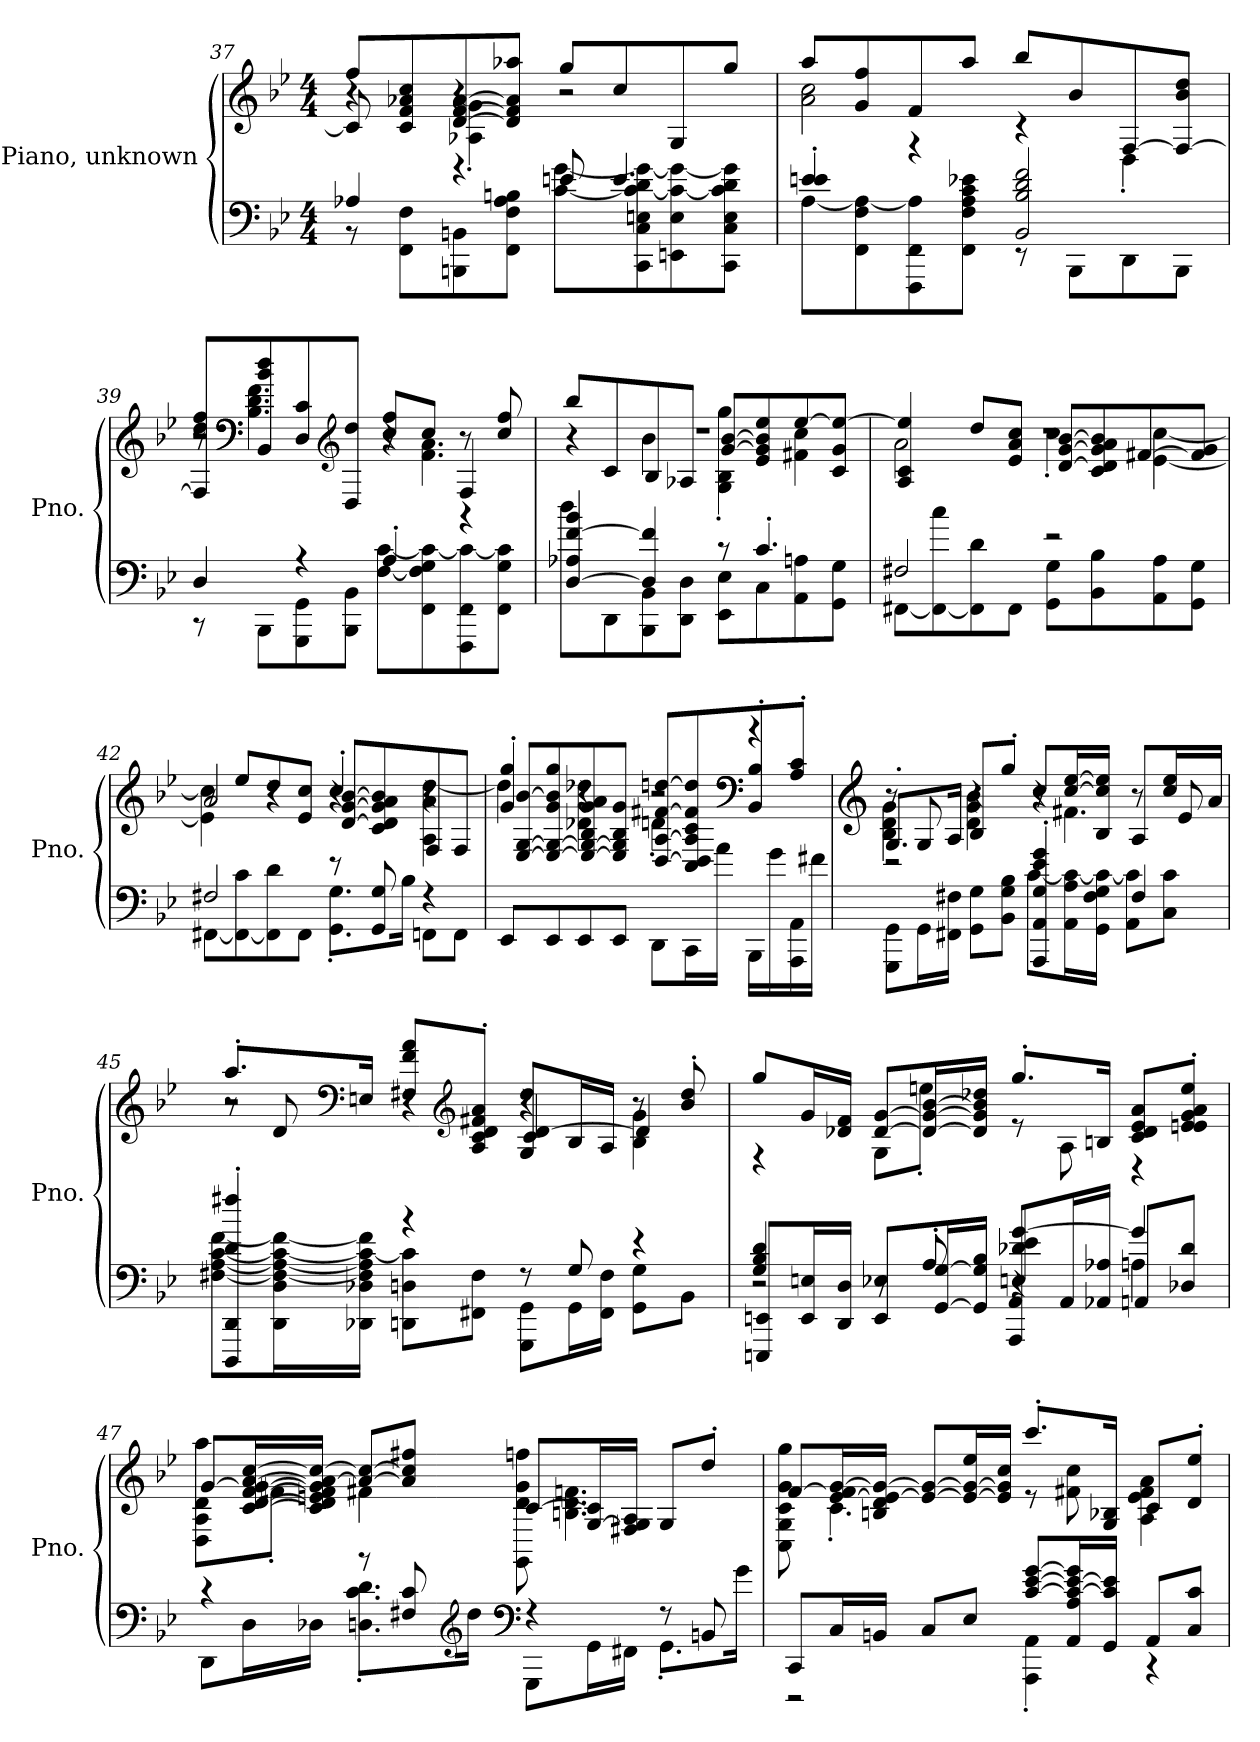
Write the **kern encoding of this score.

**kern	**kern
*part1	*part1
*staff2	*staff1
*I"Piano, unknown	*
*I'Pno.	*
!!LO:LB:g=z
*clefF4	*clefG2
*k[b-e-]	*k[b-e-]
*M4/4	*M4/4
=37	=37
*^	*^
*	*	*	*^
4A-X/	8r	8ff/L	4r	8c/]
.	8FF\ 8F\L	8c/ 8f/ 8a-X/ 8cc/	.	8r
4r	8BBBn\ 8BBn\	[8d/ [8f/ [8a-/	4A-X\' 4g\'	4r
.	8FF\ 8F\ 8A-\ 8Bn\J	8d/] 8f/] 8a-/] 8aa-X/J	.	.
8en/	[8c\ [8g\L	8gg/L	2r	2r
4.e/	8CC\ 8C\ 8En\ 8c\_ 8d\ 8g\_	8cc/	.	.
.	8EEn\ 8E\ 8c\_ 8g\_	8G/	.	.
.	8CC\ 8C\ 8E\ 8c\] 8d\ 8g\]J	8gg/J	.	.
*	*	*	*v	*v
=38	=38	=38	=38
4e-/' 4en/'	[8A\L	8aa/L	2a\ 2cc\
.	8FF\ 8F\ 8A\_	8g/ 8ff/	.
4r	8FFF\ 8FF\ 8A\]	8f/	.
.	8FF\ 8F\ 8A\ 8c\ 8e-X\J	8aa/J	.
2BB-/ 2B-/ 2d/ 2f/	8r	8bb-/L	4r
.	8BBB-\L	8b-/	.
.	8DD\	[8F/	4D'\
.	8BBB-\J	8F/_ 8b-/ 8dd/J	.
!!LO:LB:g=z
=39	=39	=39	=39
*	*	*	*^
4D/	8r	8F/] 8dd/ 8ff/L	8r	2r
*	*	*clefF4	*	*
.	8BBB-\L	8BB-/ 8b-/ 8dd/	4.B-\ 4.d\ 4.f\	.
4r	8GGG\ 8GG\	8D/ 8c/	.	.
*	*	*clefG2	*	*
.	8BBB-\ 8BB-\J	8D/ 8dd/J	.	.
4A'/	[8F\ [8c\L	8cc/ 8ff/L	8r	4r
.	8FF\ 8F\] 8G\ 8c\_	8cc/J	4.f\ 4.a\	.
4r	8FFF\ 8FF\ 8c\_	8r	.	4F/
.	8FF\ 8G\ 8c\]J	8cc/ 8ff/	.	.
=40	=40	=40	=40	=40
[4D/ 4A-X/ [4f/ 4b-/	8dd\L	1r	4r	8bb-/L
.	8DD\	.	.	8c/
4D/] 4f/]	8BBB-\ 8BB-\	.	4b-\	8B-/
.	8DD\ 8D\J	.	.	8A-X/J
8r	8EE-\ 8E-\L	.	4G\' 4B-\' 4gg\'	[8g/ [8b-/L
4.c'/	8C\	.	.	8e-/ 8g/] 8b-/] 8ee-/
.	8AA\ 8An\	.	4f#X\ 4cc\	[8ee-/
.	8GG\ 8G\J	.	.	8c/ 8g/ 8ee-/_J
!!LO:LB:g=z	!!	!!
=41	=41	=41	=41	=41
2F#X/	[8FF#X\L	1r	2a\	4A/ 4c/ 4ee-/]
.	8FF#\_ 8cc\	.	.	.
.	8FF#\] 8d\	.	.	8dd/L
.	8FF#\J	.	.	8e-/ 8a/ 8cc/J
2r	8GG\ 8G\L	.	4cc'\	[8d/ [8g/ [8b-/L
.	8BB-\ 8B-\	.	.	8c/ 8d/] 8g/] 8a/ 8b-/]
.	8AA\ 8A\	.	[4e-\ [4cc\	[8f#X/
.	8GG\ 8G\J	.	.	8f#/] 8g/J
=42	=42	=42	=42	=42
2F#X/	[8FF#X\L	2a/	4e-\] 4cc\]	8r
.	8FF#\_ 8c\	.	.	8ee-/L
.	8FF#\] 8d\	.	4r	8dd/
.	8FF#\J	.	.	8e-/ 8cc/J
8r	8.GG\' 8.G\'L	4cc'/	4r	[8d/ [8g/ [8b-/L
8GG/ 8G/	.	.	.	8c/ 8d/] 8g/] 8a/ 8b-/]
.	16B-\Jk	.	.	.
4r	8FFn\L	4r	4A\ 4a\ [4dd\	8F/
.	8FF\J	.	.	8F/J
*v	*v	*	*	*
!!LO:LB:g=z	!!	!!
=43	=43	=43	=43
8EE-/L	4g/' 4gg/'	4dd\]	[8E-/ [8G/ [8b-/L
8EE-/	.	.	8E-/_ 8G/_ 8g/ 8b-/] 8gg/
8EE-/	4r	4d-X\ 4dd-X\	8E-/_ 8G/_ 8B-/ 8g/ 8a/
8EE-/J	.	.	8E-/] 8G/] 8B-/ 8g/J
8DD\L	2r	4dn'\	[8D/ [8A/ [8f#X/ [8ddn/L
16CC\L	.	.	8C/ 8D/] 8A/] 8c/ 8f#/] 8dd/]
16a\JJ	.	.	.
*	*clefF4	*	*
16BBB-\LL	.	4r	8BB-/' 8B-/'
16g\	.	.	.
16AAA\ 16AA\	.	.	8A/' 8c/'J
16f#X\JJ	.	.	.
=44	=44	=44	=44
*	*clefG2	*	*
*^	*	*	*
2r	8GGG\ 8GG\L	8.G'/L	4B-\ 4d\ 4g\	8r
.	16GG\L	.	.	8G/
.	16FF#X\ 16F#X\JJ	16A/Jk	.	.
.	8GG\ 8G\L	8B-/L	4d\ 4g\ 4b-\	4r
.	8BB-\ 8G\ 8B-\J	8gg'/J	.	.
4AAA/' 4AA/' 4G/' 4e-/' 4g/'	[8c\L	8cc/L	8r	4r
.	16AA\ 16A\ 16c\_L	[16cc/ [16ee-/L	4.f#X\	.
.	16GG\ 16F#\ 16G\ 16c\_JJ	16B-/ 16cc/] 16ee-/]JJ	.	.
4F#/	8AA\ 8c\]L	8A/L	.	8r
.	8C\ 8c\J	16cc/ 16ee-/L	.	8e-/
.	.	16a/JJ	.	.
!!LO:LB:g=z	!!	!!
=45	=45	=45	=45	=45
4DDD/' 4DD/' 4d/' 4ff#X/'	[8F#X\ [8A\ [8c\ [8f\L	8.aa'/L	2r	8r
.	16DD\ 16D\ 16F#\_ 16A\_ 16c\_ 16f\_L	.	.	8d/
*	*	*clefF4	*	*
.	16DD-X\ 16D-X\ 16F#\] 16A\] 16c\_ 16f\]JJ	16En/Jk	.	.
4r	8DDn\ 8Dn\ 8c\]L	8F#X/ 8f/ 8a/L	.	4r
*	*	*clefG2	*	*
.	8FF#X\ 8F#\J	8A/' 8c/' 8d/' 8f#X/' 8a/'J	.	.
8r	8GGG\ 8GG\L	8G/ 8dd/L	4r	4c/ [4d/
8G/	16GG\L	16B-/L	.	.
.	16FF#\ 16F#\JJ	16A/JJ	.	.
4r	8GG\ 8G\L	8r	4B-\ 4g\	4d/]
.	8BB-\J	8b-/' 8dd/'	.	.
*	*	*	*v	*v
=46	=46	=46	=46
*	*^	*	*
4G/ 4B-/ 4d/	2r	8EEEn/ 8EEn/L	8gg/L	4r
.	.	16EE/ 16En/L	16g/L	.
.	.	16DD/ 16D/JJ	16d-X/ 16f/JJ	.
8r	.	8EE/ 8E-X/L	[8d-/ [8g/L	8G\L
8A'/	.	[16GG/ [16G/L	16d-/_ 16g/_ [16b-/L	8een'\J
.	.	16GG/] 16G/] 16B-/JJ	16d-/] 16g/] 16b-/] 16dd-X/JJ	.
4En/ 4d-X/ 4e-/ [4g/	4r	8AAA/ 8AA/L	8.gg'/L	8r
.	.	16AA/L	.	8A\
.	.	16AA-X/ 16A-X/JJ	16Bn/Jk	.
4g/]	4An\	8AAn/L	8c/ 8d-/ 8e-/ 8a/L	4r
.	.	8D-X/ 8d-/J	8e-/' 8en/' 8g/' 8a/' 8ee/'J	.
*	*v	*v	*	*
!!LO:PB:g=z	!!
=47	=47	=47	=47
4r	8DD\L	[8g/L	8D\ 8A\ 8d\ 8aa\L
.	16D\L	[16c/ [16d/ [16f/ 16g/_ [16a/ [16cc/L	8f#X'\J
.	16D-X\JJ	16c/] 16d/] 16en/ 16f/] 16g/] 16a/_ 16cc/_JJ	.
8r	8.Dn\' 8.c\' 8.d\'L	8a/_ 8cc/_L	4f#X\
8F#X/ 8c/	.	8a/] 8cc/] 8ff#X/J	.
*clefG2	*	*	*
.	16dd\Jk	.	.
*clefF4	*	*	*
4r	8GGG\L	[8c/L	8GG\ 8d\ 8g\ 8ffn\
.	16GG\L	[16G/ 16c/]L	4.Bn\ 4.d\ 4.fn\
.	16FF#X\JJ	16F#X/ 16G/] 16A/JJ	.
8r	8.GG'\L	8G/L	.
8BBn/	.	8dd'/J	.
.	16g\Jk	.	.
!!LO:LB:g=z	!!
=48	=48	=48	=48
8CC/L	2r	[8f/L	8C\ 8G\ 8c\ 8g\ 8gg\
16C/L	.	[16e-/ 16f/] [16g/L	4.c'\
16BBn/JJ	.	16Bn/ 16d/ 16e-/_ 16g/_JJ	.
8C/L	.	8e-/_ 8g/_L	.
8E-/J	.	16e-/_ 16g/_ 16ee-/L	.
.	.	16e-/] 16g/] 16cc/JJ	.
[8c/ [8e-/ [8g/L	4AAA\' 4AA\'	8.ccc'/L	8r
16AA/ 16A/ 16c/_ 16e-/_ 16g/]L	.	.	8f#X\ 8cc\
16GG/ 16c/] 16e-/]JJ	.	16G/ 16B-X/Jk	.
8AA/L	4r	8c/L	4A\ 4e-\ 4f#\ 4a\
8C/ 8c/J	.	8d/' 8ee-/'J	.
*v	*v	*	*
*	*v	*v
=	=
*-	*-
